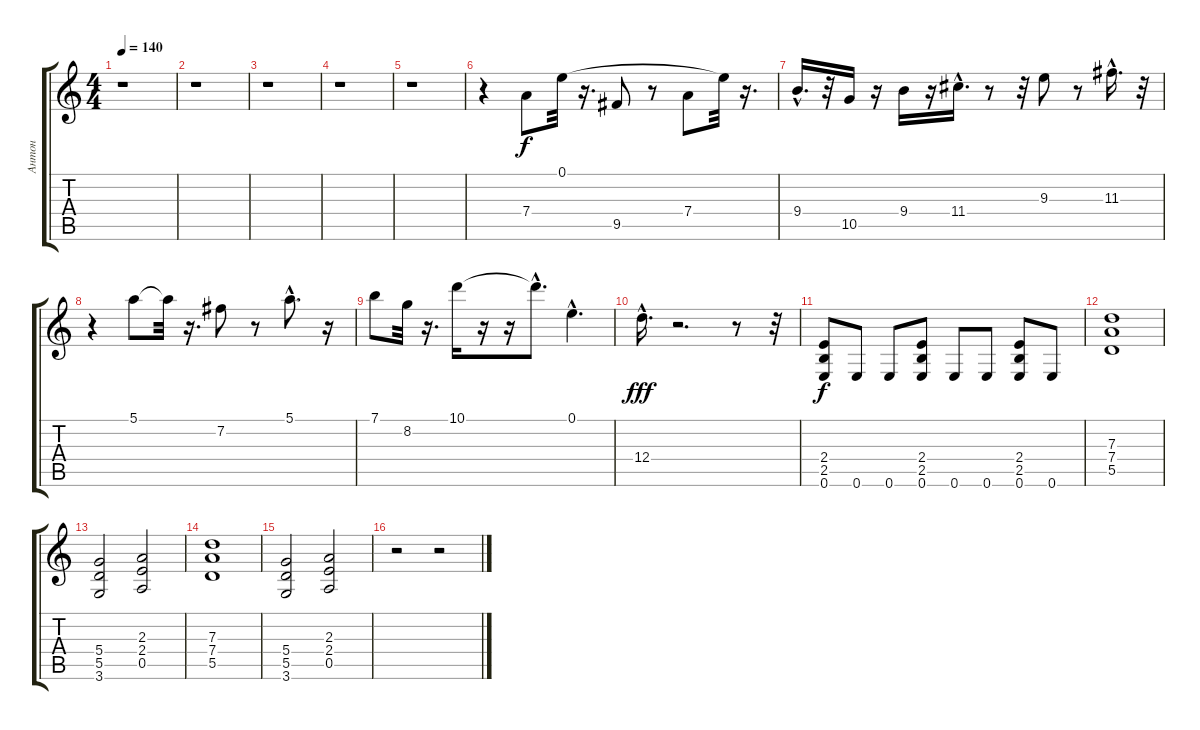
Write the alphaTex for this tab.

\track ("Антон" "Антон") {instrument overdrivenguitar}
\staff {score tabs}
\tuning (E4 B3 G3 D3 A2 E2) {hide}
\ts (4 4)
\tempo 140
\clef g2
\ks c
r.1{dy f instrument overdrivenguitar} |
r.1 |
r.1 |
r.1 |
r.1 |
r.4 7.4.8 0.1.32 r.16{d} 9.5.8 r.8 7.4.8 0.1{t}.32 r.16{d} |
9.4{hac}.16{d} r.32 10.5.16 r.16 9.4.16 r.16 11.4{hac}.16{d} r.8 r.32 9.3.8 r.8 11.3{hac}.16{d} r.32 |
r.4 5.1.8 5.1{t}.32 r.16{d} 7.2.8 r.8 5.1{hac}.8{d} r.16 |
7.1.8 8.2.32 r.16{d} 10.1.16 r.16 r.16 10.1{hac t}.8{d} 0.1{hac}.4{d} |
12.4{hac}.16{d dy fff} r.2{d} r.8 r.32 |
(2.4 2.5 0.6).8{dy f} 0.6.8 0.6.8 (2.4 2.5 0.6).8 0.6.8 0.6.8 (2.4 2.5 0.6).8 0.6.8 |
(7.3 7.4 5.5).1 |
(5.4 5.5 3.6).2 (2.3 2.4 0.5).2 |
(7.3 7.4 5.5).1 |
(5.4 5.5 3.6).2 (2.3 2.4 0.5).2 |
r.2 r.2
